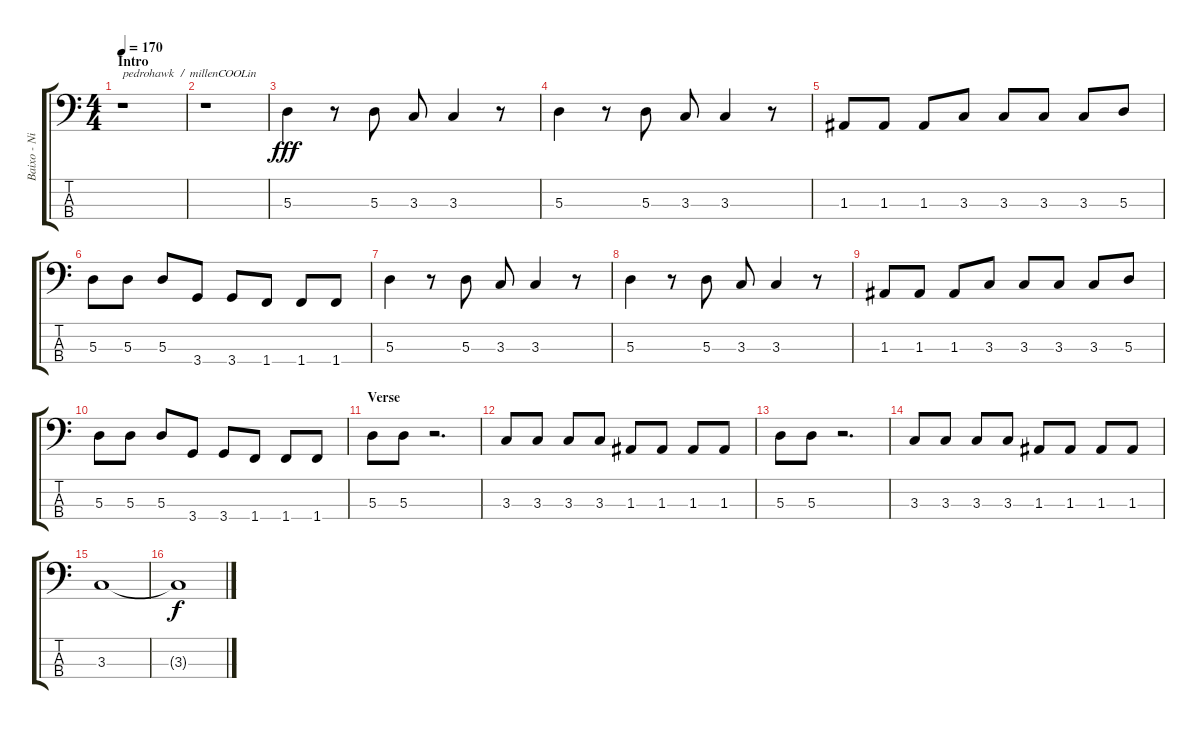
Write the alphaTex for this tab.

\track ("Baixo - Nikola" "Baixo - Ni") {instrument electricbasspick}
\staff {score tabs}
\tuning (G2 D2 A1 E1) {hide}
\ts (4 4)
\section ("" "Intro")
\tempo 170
\clef f4
\ks c
r.1{txt "pedrohawk  /  millenCOOLin" dy fff instrument electricbasspick} |
r.1 |
5.3.4 r.8 5.3.8 3.3.8 3.3.4 r.8 |
5.3.4 r.8 5.3.8 3.3.8 3.3.4 r.8 |
1.3.8 1.3.8 1.3.8 3.3.8 3.3.8 3.3.8 3.3.8 5.3.8 |
5.3.8 5.3.8 5.3.8 3.4.8 3.4.8 1.4.8 1.4.8 1.4.8 |
5.3.4 r.8 5.3.8 3.3.8 3.3.4 r.8 |
5.3.4 r.8 5.3.8 3.3.8 3.3.4 r.8 |
1.3.8 1.3.8 1.3.8 3.3.8 3.3.8 3.3.8 3.3.8 5.3.8 |
5.3.8 5.3.8 5.3.8 3.4.8 3.4.8 1.4.8 1.4.8 1.4.8 |
\section ("" "Verse")
5.3.8 5.3.8 r.2{d} |
3.3.8 3.3.8 3.3.8 3.3.8 1.3.8 1.3.8 1.3.8 1.3.8 |
5.3.8 5.3.8 r.2{d} |
3.3.8 3.3.8 3.3.8 3.3.8 1.3.8 1.3.8 1.3.8 1.3.8 |
3.3.1 |
3.3{t}.1{dy f}
